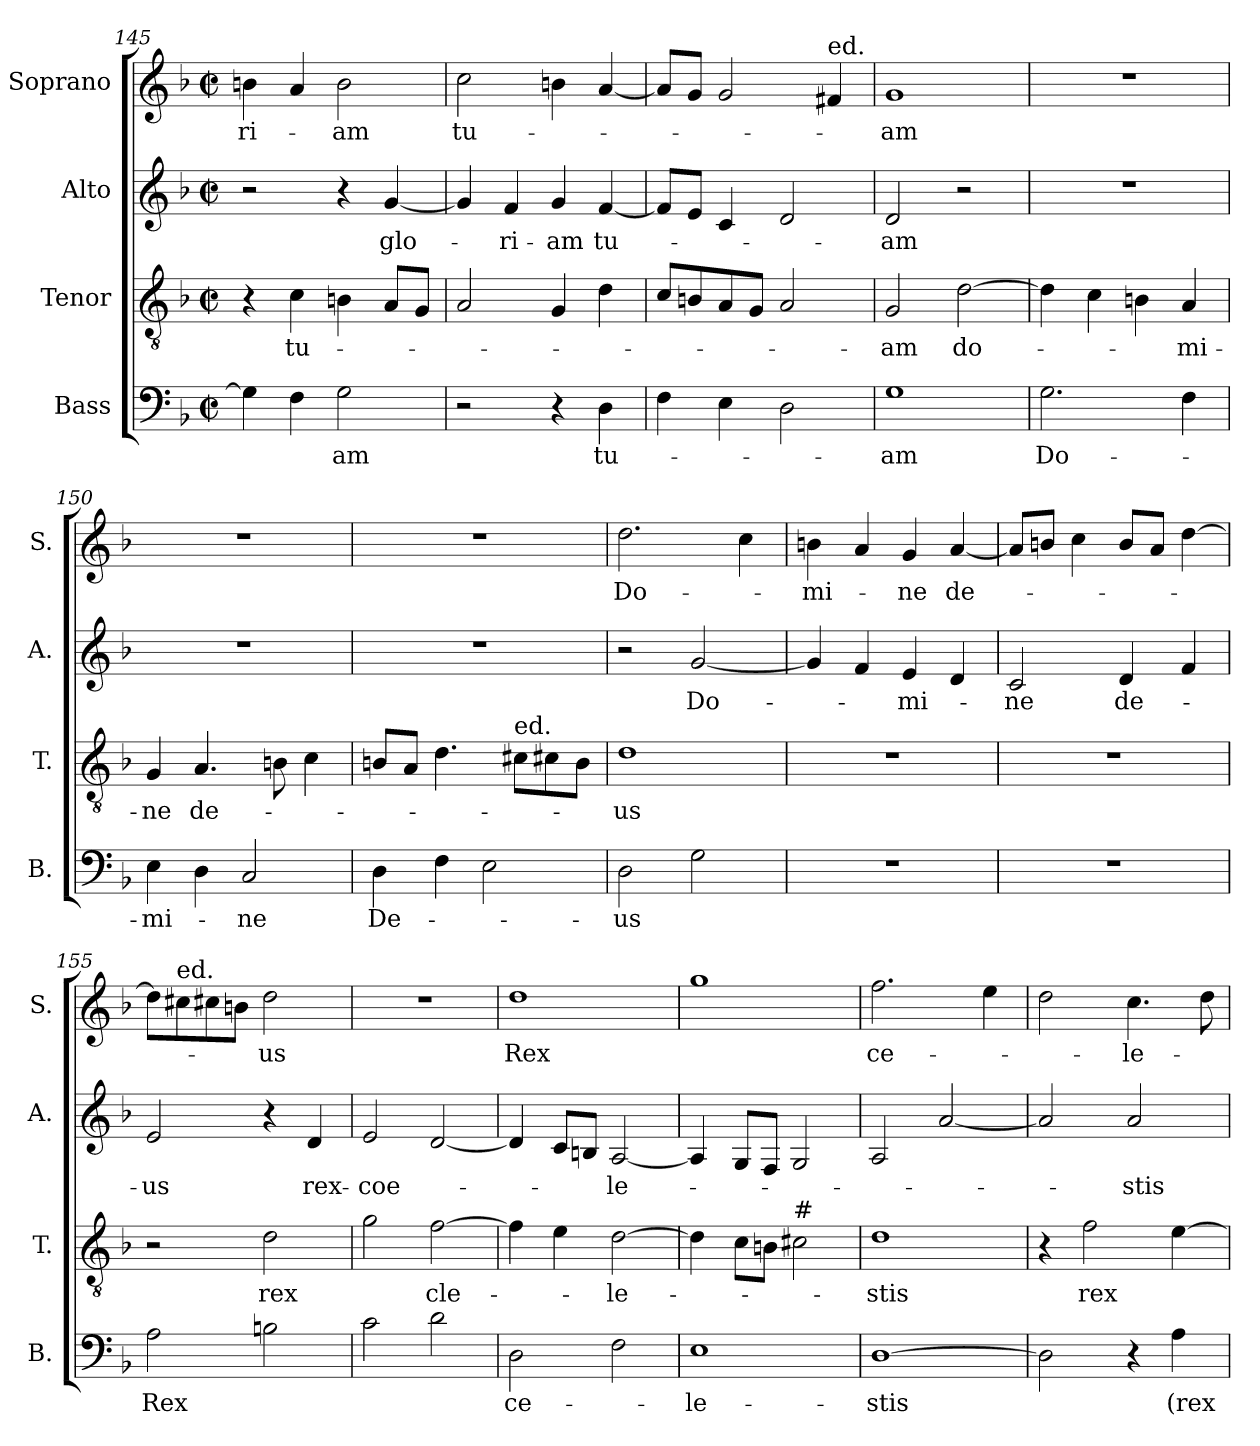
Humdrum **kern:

**kern	**text	**kern	**text	**kern	**text	**kern	**text
*part4	*part4	*part3	*part3	*part2	*part2	*part1	*part1
*staff4	*staff4	*staff3	*staff3	*staff2	*staff2	*staff1	*staff1
*I"Bass	*	*I"Tenor	*	*I"Alto	*	*I"Soprano	*
*I'B.	*	*I'T.	*	*I'A.	*	*I'S.	*
*clefF4	*	*clefGv2	*	*clefG2	*	*clefG2	*
*k[b-]	*	*k[b-]	*	*k[b-]	*	*k[b-]	*
*M2/2	*	*M2/2	*	*M2/2	*	*M2/2	*
*met(c|)	*	*met(c|)	*	*met(c|)	*	*met(c|)	*
=145	=145	=145	=145	=145	=145	=145	=145
!	!	!	!	!	!	!	!LO:LY:b
4G\]	.	4r	.	2r	.	4bn\	-ri-
!	!	!	!LO:LY:b	!	!	!	!
4F\	.	4c\	tu-	.	.	4a/	.
!	!LO:LY:b	!	!	!	!	!	!LO:LY:b
2G\	-am	4Bn\	.	4r	.	2b\	-am
!	!	!	!	!	!LO:LY:b	!	!
.	.	8A/L	.	[4g/	glo-	.	.
.	.	8G/J	.	.	.	.	.
=146	=146	=146	=146	=146	=146	=146	=146
!	!	!	!	!	!	!	!LO:LY:b
2r	.	2A/	.	4g/]	.	2cc\	tu-
!	!	!	!	!	!LO:LY:b	!	!
.	.	.	.	4f/	-ri-	.	.
!	!	!	!	!	!LO:LY:b	!	!
4r	.	4G/	.	4g/	-am	4bn\	.
!	!LO:LY:b	!	!	!	!LO:LY:b	!	!
4D\	tu-	4d\	.	[4f/	tu-	[4a/	.
=147	=147	=147	=147	=147	=147	=147	=147
4F\	.	8c/L	.	8f/L]	.	8a/L]	.
.	.	8Bn/	.	8e/J	.	8g/J	.
4E\	.	8A/	.	4c/	.	2g/	.
.	.	8G/J	.	.	.	.	.
2D\	.	2A/	.	2d/	.	.	.
!	!	!	!	!	!	!LO:TX:a:t=ed.	!
.	.	.	.	.	.	4f#X/	.
=148	=148	=148	=148	=148	=148	=148	=148
!	!LO:LY:b	!	!LO:LY:b	!	!LO:LY:b	!	!LO:LY:b
1G	-am	2G/	-am	2d/	-am	1g	-am
!	!	!	!LO:LY:b	!	!	!	!
.	.	[2d\	do-	2r	.	.	.
=149	=149	=149	=149	=149	=149	=149	=149
!	!LO:LY:b	!	!	!	!	!	!
2.G\	Do-	4d\]	.	1r	.	1r	.
.	.	4c\	.	.	.	.	.
.	.	4Bn\	.	.	.	.	.
!	!	!	!LO:LY:b	!	!	!	!
4F\	.	4A/	-mi-	.	.	.	.
=150	=150	=150	=150	=150	=150	=150	=150
!	!LO:LY:b	!	!LO:LY:b	!	!	!	!
4E\	-mi-	4G/	-ne	1r	.	1r	.
!	!	!	!LO:LY:b	!	!	!	!
4D\	.	4.A/	de-	.	.	.	.
!	!LO:LY:b	!	!	!	!	!	!
2C/	-ne	.	.	.	.	.	.
.	.	8Bn\	.	.	.	.	.
.	.	4c\	.	.	.	.	.
=151	=151	=151	=151	=151	=151	=151	=151
!	!LO:LY:b	!	!	!	!	!	!
4D\	De-	8Bn/L	.	1r	.	1r	.
.	.	8A/J	.	.	.	.	.
4F\	.	4.d\	.	.	.	.	.
2E\	.	.	.	.	.	.	.
!	!	!LO:TX:a:t=ed.	!	!	!	!	!
.	.	8c#X\L	.	.	.	.	.
.	.	8c#X\	.	.	.	.	.
.	.	8B\J	.	.	.	.	.
=152	=152	=152	=152	=152	=152	=152	=152
!	!LO:LY:b	!	!LO:LY:b	!	!	!	!LO:LY:b
2D\	-us	1d	us	2r	.	2.dd\	Do-
!	!	!	!	!	!LO:LY:b	!	!
2G\	.	.	.	[2g/	Do-	.	.
.	.	.	.	.	.	4cc\	.
=153	=153	=153	=153	=153	=153	=153	=153
!	!	!	!	!	!	!	!LO:LY:b
1r	.	1r	.	4g/]	.	4bn\	-mi-
.	.	.	.	4f/	.	4a/	.
!	!	!	!	!	!LO:LY:b	!	!LO:LY:b
.	.	.	.	4e/	-mi-	4g/	-ne
!	!	!	!	!	!	!	!LO:LY:b
.	.	.	.	4d/	.	[4a/	de-
=154	=154	=154	=154	=154	=154	=154	=154
!	!	!	!	!	!LO:LY:b	!	!
1r	.	1r	.	2c/	-ne	8a/L]	.
.	.	.	.	.	.	8bn/J	.
.	.	.	.	.	.	4cc\	.
!	!	!	!	!	!LO:LY:b	!	!
.	.	.	.	4d/	de-	8b/L	.
.	.	.	.	.	.	8a/J	.
.	.	.	.	4f/	.	[4dd\	.
=155	=155	=155	=155	=155	=155	=155	=155
!	!LO:LY:b	!	!	!	!LO:LY:b	!	!
2A\	-Rex	2r	.	2e/	-us	8dd\L]	.
!	!	!	!	!	!	!LO:TX:a:t=ed.	!
.	.	.	.	.	.	8cc#X\	.
.	.	.	.	.	.	8cc#X\	.
.	.	.	.	.	.	8bn\J	.
!	!	!	!LO:LY:b	!	!	!	!LO:LY:b
2Bn\	.	2d\	rex	4r	.	2dd\	-us
!	!	!	!	!	!LO:LY:b	!	!
.	.	.	.	4d/	rex-	.	.
=156	=156	=156	=156	=156	=156	=156	=156
!	!	!	!	!	!LO:LY:b	!	!
2c\	.	2g\	.	2e/	-coe-	1r	.
!	!	!	!LO:LY:b	!	!	!	!
2d\	.	[2f\	cle-	[2d/	.	.	.
=157	=157	=157	=157	=157	=157	=157	=157
!	!LO:LY:b	!	!	!	!	!	!LO:LY:b
2D\	ce-	4f\]	.	4d/]	.	1dd	-Rex
.	.	4e\	.	8c/L	.	.	.
.	.	.	.	8Bn/J	.	.	.
!	!	!	!LO:LY:b	!	!LO:LY:b	!	!
2F\	.	[2d\	le-	[2A/	-le-	.	.
=158	=158	=158	=158	=158	=158	=158	=158
!	!LO:LY:b	!	!	!	!	!	!
1E	-le-	4d\]	.	4A/]	.	1gg	.
.	.	8c\L	.	8G/L	.	.	.
.	.	8Bn\J	.	8F/J	.	.	.
!	!	!LO:TX:a:t=#	!	!	!	!	!
.	.	2c#X\	.	2G/	.	.	.
=159	=159	=159	=159	=159	=159	=159	=159
!	!LO:LY:b	!	!LO:LY:b	!	!	!	!LO:LY:b
[1D	-stis	1d	-stis	2A/	.	2.ff\	ce-
.	.	.	.	[2a/	.	.	.
.	.	.	.	.	.	4ee\	.
=160	=160	=160	=160	=160	=160	=160	=160
2D\]	.	4r	.	2a/]	.	2dd\	.
!	!	!	!LO:LY:b	!	!	!	!
.	.	2f\	-rex	.	.	.	.
!	!	!	!	!	!LO:LY:b	!	!LO:LY:b
4r	.	.	.	2a/	-stis	4.cc\	-le-
!	!LO:LY:b	!	!	!	!	!	!
4A\	-(rex	[4e\	.	.	.	.	.
.	.	.	.	.	.	8dd\	.
=	=	=	=	=	=	=	=
*-	*-	*-	*-	*-	*-	*-	*-
